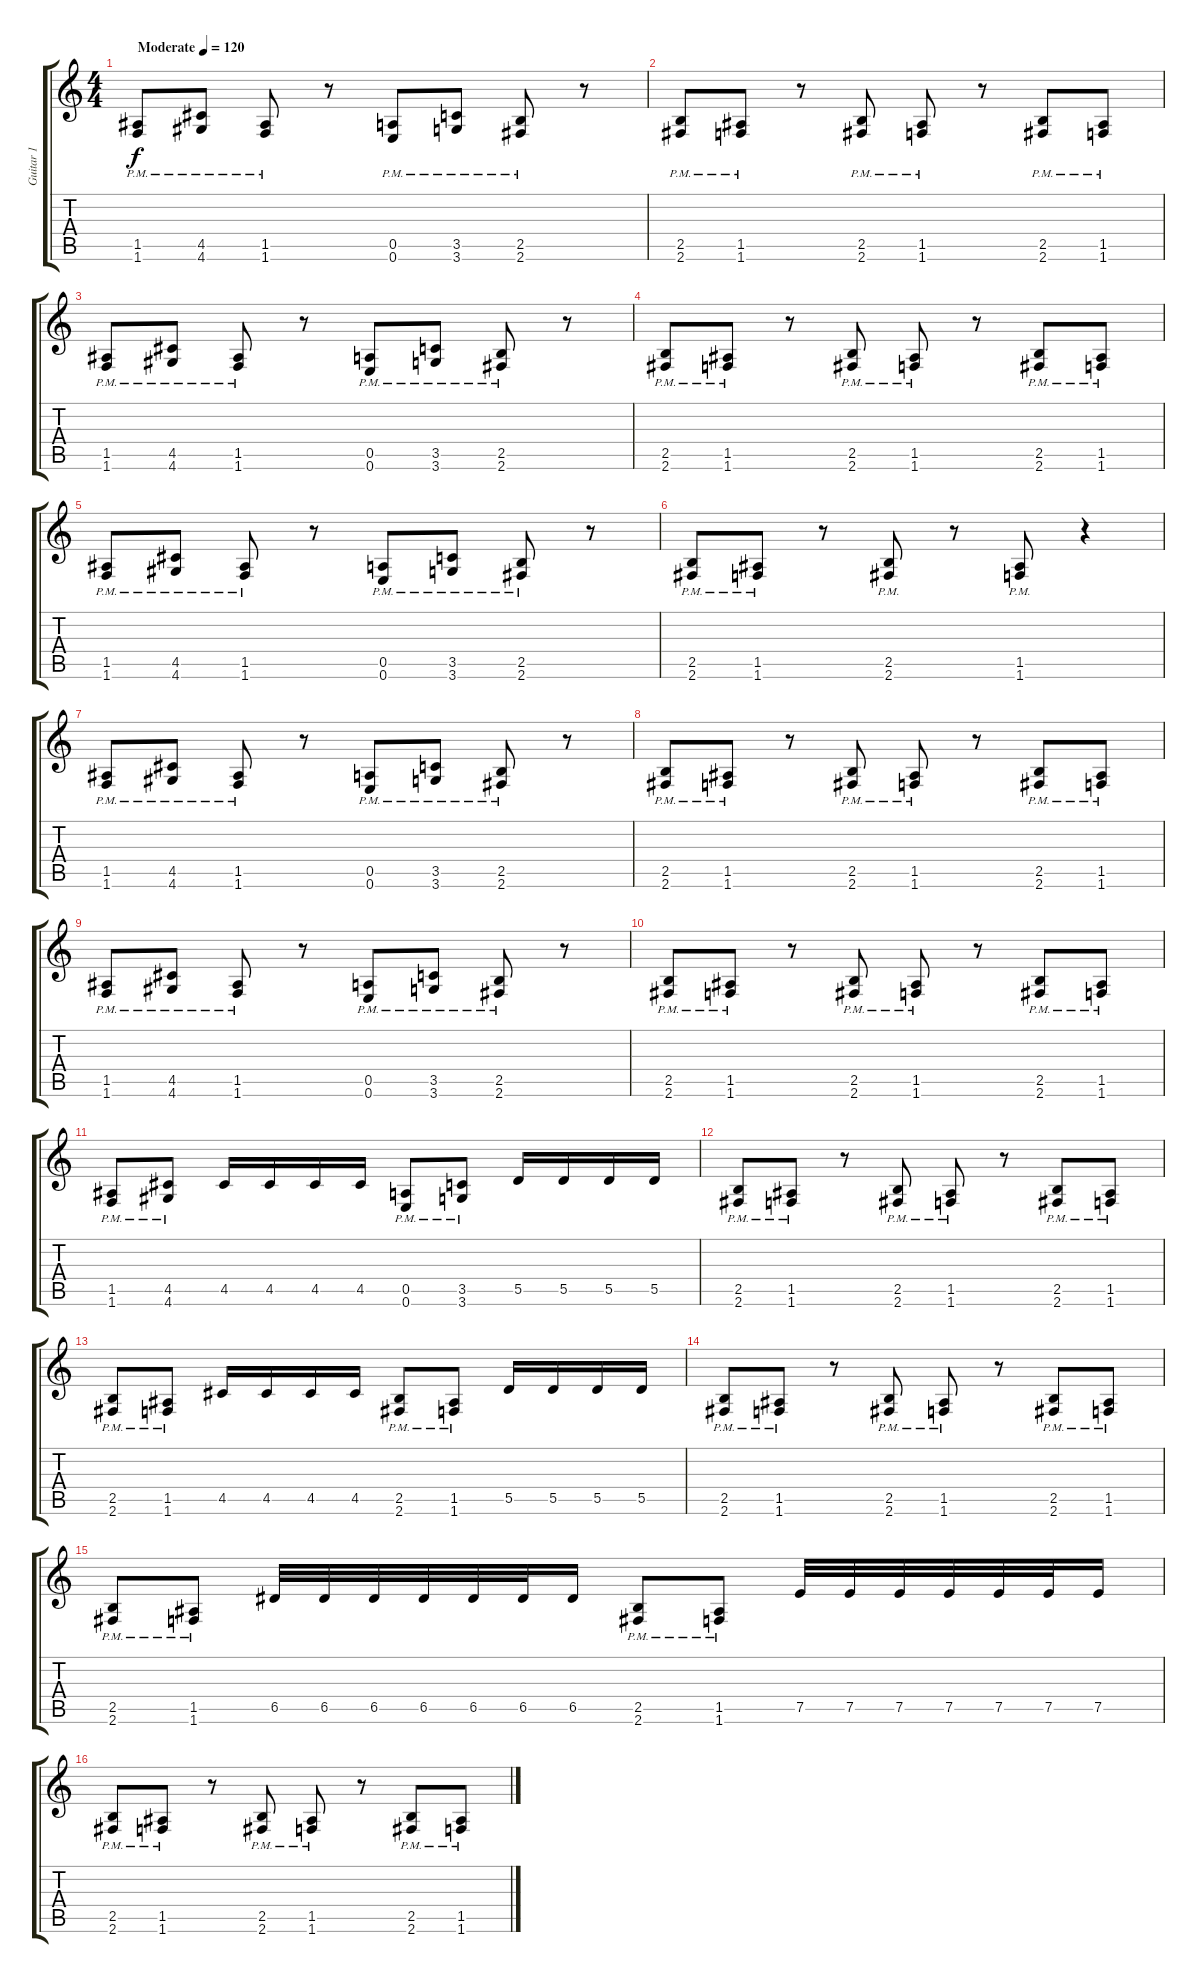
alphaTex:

\track ("Guitar 1" "Guitar 1") {instrument distortionguitar}
\staff {score tabs}
\tuning (E4 B3 G3 D3 A2 E2) {hide}
\ts (4 4)
\tempo (120 "Moderate")
\clef g2
\ks c
(1.5{pm} 1.6{pm}).8{dy f instrument distortionguitar} (4.5{pm} 4.6{pm}).8 (1.5{pm} 1.6{pm}).8 r.8 (0.5{pm} 0.6{pm}).8 (3.5{pm} 3.6{pm}).8 (2.5{pm} 2.6{pm}).8 r.8 |
(2.5{pm} 2.6{pm}).8 (1.5{pm} 1.6{pm}).8 r.8 (2.5{pm} 2.6{pm}).8 (1.5{pm} 1.6{pm}).8 r.8 (2.5{pm} 2.6{pm}).8 (1.5{pm} 1.6{pm}).8 |
(1.5{pm} 1.6{pm}).8 (4.5{pm} 4.6{pm}).8 (1.5{pm} 1.6{pm}).8 r.8 (0.5{pm} 0.6{pm}).8 (3.5{pm} 3.6{pm}).8 (2.5{pm} 2.6{pm}).8 r.8 |
(2.5{pm} 2.6{pm}).8 (1.5{pm} 1.6{pm}).8 r.8 (2.5{pm} 2.6{pm}).8 (1.5{pm} 1.6{pm}).8 r.8 (2.5{pm} 2.6{pm}).8 (1.5{pm} 1.6{pm}).8 |
(1.5{pm} 1.6{pm}).8 (4.5{pm} 4.6{pm}).8 (1.5{pm} 1.6{pm}).8 r.8 (0.5{pm} 0.6{pm}).8 (3.5{pm} 3.6{pm}).8 (2.5{pm} 2.6{pm}).8 r.8 |
(2.5{pm} 2.6{pm}).8 (1.5{pm} 1.6{pm}).8 r.8 (2.5{pm} 2.6{pm}).8 r.8 (1.5{pm} 1.6{pm}).8 r.4 |
(1.5{pm} 1.6{pm}).8 (4.5{pm} 4.6{pm}).8 (1.5{pm} 1.6{pm}).8 r.8 (0.5{pm} 0.6{pm}).8 (3.5{pm} 3.6{pm}).8 (2.5{pm} 2.6{pm}).8 r.8 |
(2.5{pm} 2.6{pm}).8 (1.5{pm} 1.6{pm}).8 r.8 (2.5{pm} 2.6{pm}).8 (1.5{pm} 1.6{pm}).8 r.8 (2.5{pm} 2.6{pm}).8 (1.5{pm} 1.6{pm}).8 |
(1.5{pm} 1.6{pm}).8 (4.5{pm} 4.6{pm}).8 (1.5{pm} 1.6{pm}).8 r.8 (0.5{pm} 0.6{pm}).8 (3.5{pm} 3.6{pm}).8 (2.5{pm} 2.6{pm}).8 r.8 |
(2.5{pm} 2.6{pm}).8 (1.5{pm} 1.6{pm}).8 r.8 (2.5{pm} 2.6{pm}).8 (1.5{pm} 1.6{pm}).8 r.8 (2.5{pm} 2.6{pm}).8 (1.5{pm} 1.6{pm}).8 |
(1.5{pm} 1.6{pm}).8 (4.5{pm} 4.6{pm}).8 4.5.16 4.5.16 4.5.16 4.5.16 (0.5{pm} 0.6{pm}).8 (3.5{pm} 3.6{pm}).8 5.5.16 5.5.16 5.5.16 5.5.16 |
(2.5{pm} 2.6{pm}).8 (1.5{pm} 1.6{pm}).8 r.8 (2.5{pm} 2.6{pm}).8 (1.5{pm} 1.6{pm}).8 r.8 (2.5{pm} 2.6{pm}).8 (1.5{pm} 1.6{pm}).8 |
(2.5{pm} 2.6{pm}).8 (1.5{pm} 1.6{pm}).8 4.5.16 4.5.16 4.5.16 4.5.16 (2.5{pm} 2.6{pm}).8 (1.5{pm} 1.6{pm}).8 5.5.16 5.5.16 5.5.16 5.5.16 |
(2.5{pm} 2.6{pm}).8 (1.5{pm} 1.6{pm}).8 r.8 (2.5{pm} 2.6{pm}).8 (1.5{pm} 1.6{pm}).8 r.8 (2.5{pm} 2.6{pm}).8 (1.5{pm} 1.6{pm}).8 |
(2.5{pm} 2.6{pm}).8 (1.5{pm} 1.6{pm}).8 6.5.32 6.5.32 6.5.32 6.5.32 6.5.32 6.5.32 6.5.16 (2.5{pm} 2.6{pm}).8 (1.5{pm} 1.6{pm}).8 7.5.32 7.5.32 7.5.32 7.5.32 7.5.32 7.5.32 7.5.16 |
(2.5{pm} 2.6{pm}).8 (1.5{pm} 1.6{pm}).8 r.8 (2.5{pm} 2.6{pm}).8 (1.5{pm} 1.6{pm}).8 r.8 (2.5{pm} 2.6{pm}).8 (1.5{pm} 1.6{pm}).8
